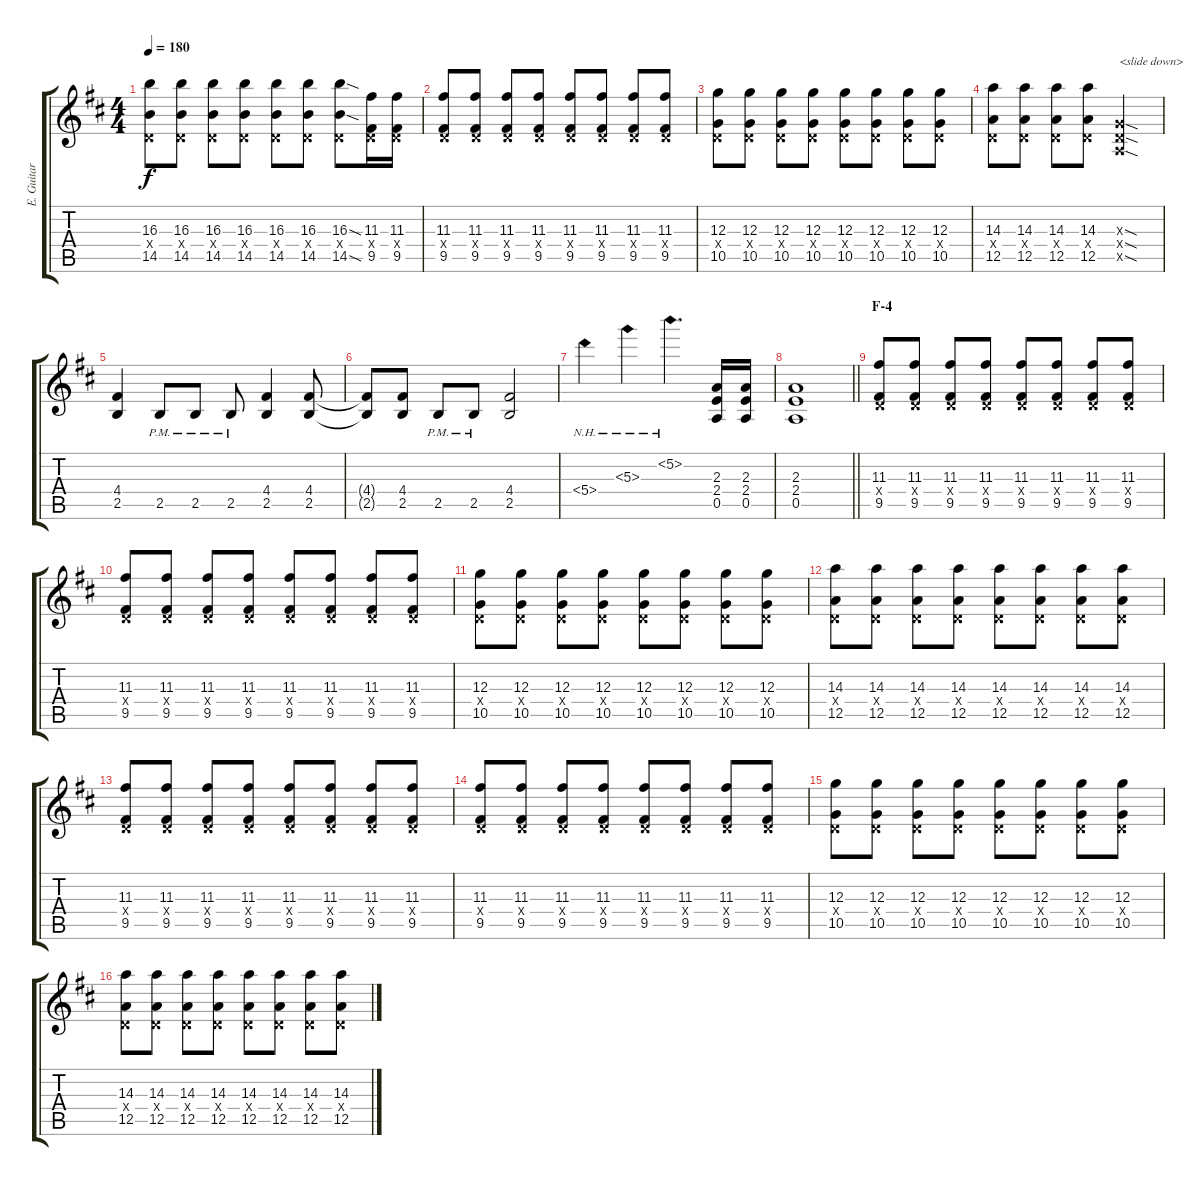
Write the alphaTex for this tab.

\track ("E. Guitar II" "E. Guitar ") {instrument overdrivenguitar}
\staff {score tabs}
\tuning (E4 B3 G3 D3 A2 E2) {hide}
\ts (4 4)
\tempo 180
\clef g2
\ks d
(16.3 0.4{x} 14.5).8{dy f} (16.3 0.4{x} 14.5).8 (16.3 0.4{x} 14.5).8 (16.3 0.4{x} 14.5).8 (16.3 0.4{x} 14.5).8 (16.3 0.4{x} 14.5).8 (16.3{sod} 0.4{x} 14.5{sod}).8 (11.3 0.4{x} 9.5).16 (11.3 0.4{x} 9.5).16 |
(11.3 0.4{x} 9.5).8 (11.3 0.4{x} 9.5).8 (11.3 0.4{x} 9.5).8 (11.3 0.4{x} 9.5).8 (11.3 0.4{x} 9.5).8 (11.3 0.4{x} 9.5).8 (11.3 0.4{x} 9.5).8 (11.3 0.4{x} 9.5).8 |
(12.3 0.4{x} 10.5).8 (12.3 0.4{x} 10.5).8 (12.3 0.4{x} 10.5).8 (12.3 0.4{x} 10.5).8 (12.3 0.4{x} 10.5).8 (12.3 0.4{x} 10.5).8 (12.3 0.4{x} 10.5).8 (12.3 0.4{x} 10.5).8 |
(14.3 0.4{x} 12.5).8 (14.3 0.4{x} 12.5).8 (14.3 0.4{x} 12.5).8 (14.3 0.4{x} 12.5).8 (0.3{sod x} 0.4{sod x} 0.5{sod x}).2{txt "<slide down>"} |
(4.4 2.5).4 2.5{pm}.8 2.5{pm}.8 2.5{pm}.8 (4.4 2.5).4 (4.4 2.5).8 |
(4.4{t} 2.5{t}).8 (4.4 2.5).8 2.5{pm}.8 2.5{pm}.8 (4.4 2.5).2 |
5.4{nh}.4 5.3{nh}.4 5.2{nh}.4{d} (2.3 2.4 0.5).16 (2.3 2.4 0.5).16 |
\barLineRight lightlight
(2.3 2.4 0.5).1 |
\section ("" "F-4")
(11.3 0.4{x} 9.5).8 (11.3 0.4{x} 9.5).8 (11.3 0.4{x} 9.5).8 (11.3 0.4{x} 9.5).8 (11.3 0.4{x} 9.5).8 (11.3 0.4{x} 9.5).8 (11.3 0.4{x} 9.5).8 (11.3 0.4{x} 9.5).8 |
(11.3 0.4{x} 9.5).8 (11.3 0.4{x} 9.5).8 (11.3 0.4{x} 9.5).8 (11.3 0.4{x} 9.5).8 (11.3 0.4{x} 9.5).8 (11.3 0.4{x} 9.5).8 (11.3 0.4{x} 9.5).8 (11.3 0.4{x} 9.5).8 |
(12.3 0.4{x} 10.5).8 (12.3 0.4{x} 10.5).8 (12.3 0.4{x} 10.5).8 (12.3 0.4{x} 10.5).8 (12.3 0.4{x} 10.5).8 (12.3 0.4{x} 10.5).8 (12.3 0.4{x} 10.5).8 (12.3 0.4{x} 10.5).8 |
(14.3 0.4{x} 12.5).8 (14.3 0.4{x} 12.5).8 (14.3 0.4{x} 12.5).8 (14.3 0.4{x} 12.5).8 (14.3 0.4{x} 12.5).8 (14.3 0.4{x} 12.5).8 (14.3 0.4{x} 12.5).8 (14.3 0.4{x} 12.5).8 |
(11.3 0.4{x} 9.5).8 (11.3 0.4{x} 9.5).8 (11.3 0.4{x} 9.5).8 (11.3 0.4{x} 9.5).8 (11.3 0.4{x} 9.5).8 (11.3 0.4{x} 9.5).8 (11.3 0.4{x} 9.5).8 (11.3 0.4{x} 9.5).8 |
(11.3 0.4{x} 9.5).8 (11.3 0.4{x} 9.5).8 (11.3 0.4{x} 9.5).8 (11.3 0.4{x} 9.5).8 (11.3 0.4{x} 9.5).8 (11.3 0.4{x} 9.5).8 (11.3 0.4{x} 9.5).8 (11.3 0.4{x} 9.5).8 |
(12.3 0.4{x} 10.5).8 (12.3 0.4{x} 10.5).8 (12.3 0.4{x} 10.5).8 (12.3 0.4{x} 10.5).8 (12.3 0.4{x} 10.5).8 (12.3 0.4{x} 10.5).8 (12.3 0.4{x} 10.5).8 (12.3 0.4{x} 10.5).8 |
(14.3 0.4{x} 12.5).8 (14.3 0.4{x} 12.5).8 (14.3 0.4{x} 12.5).8 (14.3 0.4{x} 12.5).8 (14.3 0.4{x} 12.5).8 (14.3 0.4{x} 12.5).8 (14.3 0.4{x} 12.5).8 (14.3 0.4{x} 12.5).8
